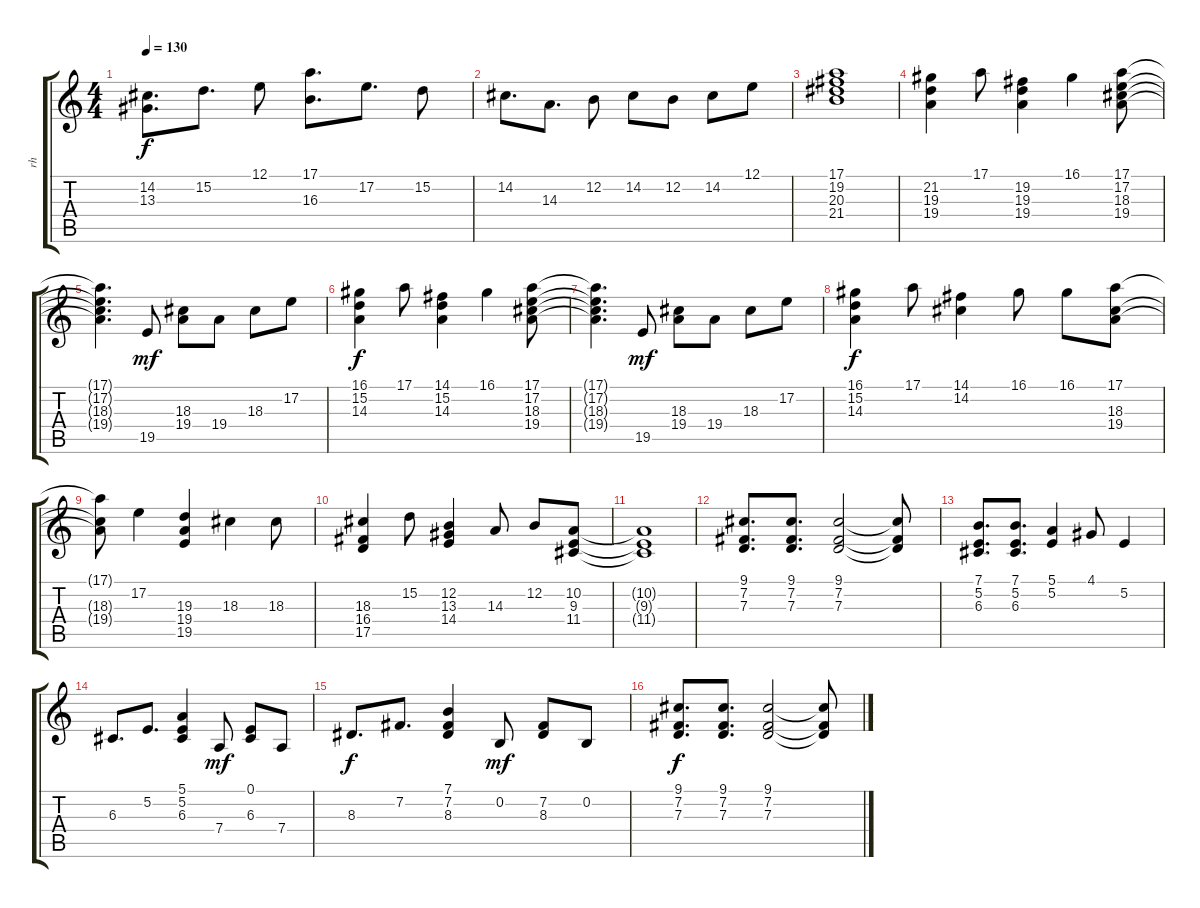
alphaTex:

\track ("rh" "rh") {instrument acousticgrandpiano}
\staff {score tabs}
\tuning (E4 B3 G3 D3 A2 E2) {hide}
\ts (4 4)
\tempo 130
\clef g2
\ks c
(14.2 13.3).8{d dy f} 15.2.8{d} 12.1.8 (17.1 16.3).8{d} 17.2.8{d} 15.2.8 |
14.2.8{d} 14.3.8{d} 12.2.8 14.2.8 12.2.8 14.2.8 12.1.8 |
(17.1 19.2 20.3 21.4).1 |
(21.2 19.3 19.4).4 17.1.8 (19.2 19.3 19.4).4 16.1.4 (17.1 17.2 18.3 19.4).8 |
(17.1{t} 17.2{t} 18.3{t} 19.4{t}).4{d} 19.5.8{dy mf} (18.3 19.4).8 19.4.8 18.3.8 17.2.8 |
(16.1 15.2 14.3).4{dy f} 17.1.8 (14.1 15.2 14.3).4 16.1.4 (17.1 17.2 18.3 19.4).8 |
(17.1{t} 17.2{t} 18.3{t} 19.4{t}).4{d} 19.5.8{dy mf} (18.3 19.4).8 19.4.8 18.3.8 17.2.8 |
(16.1 15.2 14.3).4{dy f} 17.1.8 (14.1 14.2).4 16.1.8 16.1.8 (17.1 18.3 19.4).8 |
(17.1{t} 18.3{t} 19.4{t}).8 17.2.4 (19.3 19.4 19.5).4 18.3.4 18.3.8 |
(18.3 16.4 17.5).4 15.2.8 (12.2 13.3 14.4).4 14.3.8 12.2.8 (10.2 9.3 11.4).8 |
(10.2{t} 9.3{t} 11.4{t}).1 |
(9.1 7.2 7.3).8{d} (9.1 7.2 7.3).8{d} (9.1 7.2 7.3).2 (9.1{t} 7.2{t} 7.3{t}).8 |
(7.1 5.2 6.3).8{d} (7.1 5.2 6.3).8{d} (5.1 5.2).4 4.1.8 5.2.4 |
6.3.8{d} 5.2.8{d} (5.1 5.2 6.3).4 7.4.8{dy mf} (0.1 6.3).8 7.4.8 |
8.3.8{d dy f} 7.2.8{d} (7.1 7.2 8.3).4 0.2.8{dy mf} (7.2 8.3).8 0.2.8 |
(9.1 7.2 7.3).8{d dy f} (9.1 7.2 7.3).8{d} (9.1 7.2 7.3).2 (9.1{t} 7.2{t} 7.3{t}).8
